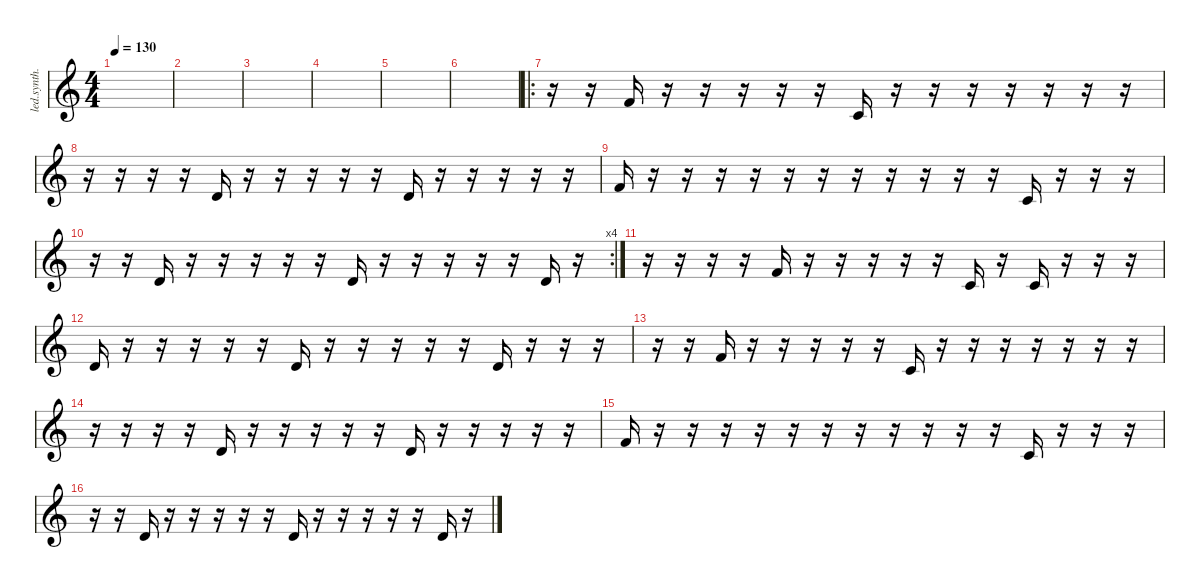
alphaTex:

\defaultSystemsLayout 4
\hideDynamics
\bracketExtendMode nobrackets
\otherSystemsTrackNameOrientation horizontal
\track ("Synth 1-RH-b-hid" "led.synth.") {defaultSystemsLayout 4 instrument lead8bassandlead}
\staff {score}
\tuning (E4 B3 G3 D3 A2 E2 B1)
\ts (4 4)
\tempo 130
\clef g2
\ks c
|
|
|
|
|
|
\ro
r.16 r.16 1.1.16 r.16 r.16 r.16 r.16 r.16 1.2.16 r.16 r.16 r.16 r.16 r.16 r.16 r.16 |
r.16 r.16 r.16 r.16 3.2.16 r.16 r.16 r.16 r.16 r.16 3.2.16 r.16 r.16 r.16 r.16 r.16 |
1.1.16 r.16 r.16 r.16 r.16 r.16 r.16 r.16 r.16 r.16 r.16 r.16 1.2.16 r.16 r.16 r.16 |
\rc 4
r.16 r.16 3.2.16 r.16 r.16 r.16 r.16 r.16 3.2.16 r.16 r.16 r.16 r.16 r.16 3.2.16 r.16 |
r.16 r.16 r.16 r.16 1.1.16 r.16 r.16 r.16 r.16 r.16 1.2.16 r.16 1.2.16 r.16 r.16 r.16 |
3.2.16 r.16 r.16 r.16 r.16 r.16 3.2.16 r.16 r.16 r.16 r.16 r.16 3.2.16 r.16 r.16 r.16 |
r.16 r.16 1.1.16 r.16 r.16 r.16 r.16 r.16 1.2.16 r.16 r.16 r.16 r.16 r.16 r.16 r.16 |
r.16 r.16 r.16 r.16 3.2.16 r.16 r.16 r.16 r.16 r.16 3.2.16 r.16 r.16 r.16 r.16 r.16 |
1.1.16 r.16 r.16 r.16 r.16 r.16 r.16 r.16 r.16 r.16 r.16 r.16 1.2.16 r.16 r.16 r.16 |
r.16 r.16 3.2.16 r.16 r.16 r.16 r.16 r.16 3.2.16 r.16 r.16 r.16 r.16 r.16 3.2.16 r.16
